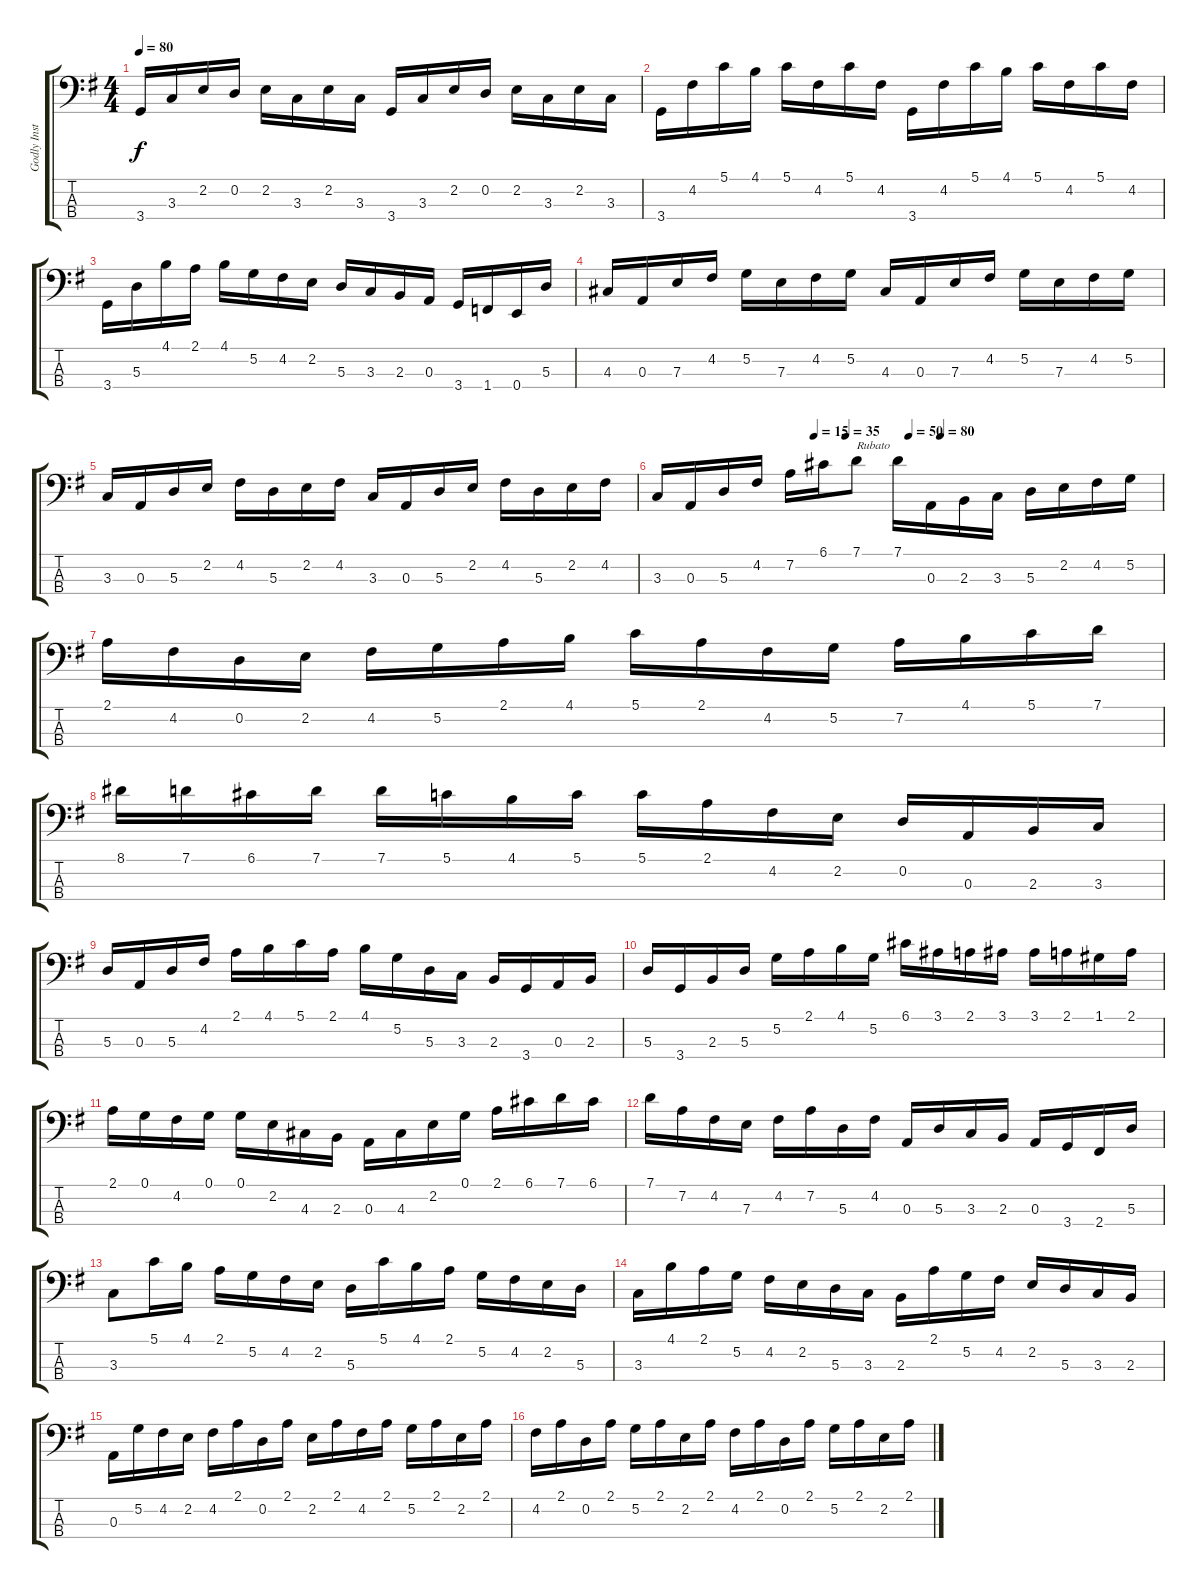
\track ("Godly Instrument" "Godly Inst") {instrument electricbassfinger}
\staff {score tabs}
\tuning (G2 D2 A1 E1) {hide}
\ts (4 4)
\tempo 80
\clef f4
\ks g
3.4.16{dy f} 3.3.16 2.2.16 0.2.16 2.2.16 3.3.16 2.2.16 3.3.16 3.4.16 3.3.16 2.2.16 0.2.16 2.2.16 3.3.16 2.2.16 3.3.16 |
3.4.16 4.2.16 5.1.16 4.1.16 5.1.16 4.2.16 5.1.16 4.2.16 3.4.16 4.2.16 5.1.16 4.1.16 5.1.16 4.2.16 5.1.16 4.2.16 |
3.4.16 5.3.16 4.1.16 2.1.16 4.1.16 5.2.16 4.2.16 2.2.16 5.3.16 3.3.16 2.3.16 0.3.16 3.4.16 1.4.16 0.4.16 5.3.16 |
4.3.16 0.3.16 7.3.16 4.2.16 5.2.16 7.3.16 4.2.16 5.2.16 4.3.16 0.3.16 7.3.16 4.2.16 5.2.16 7.3.16 4.2.16 5.2.16 |
3.3.16 0.3.16 5.3.16 2.2.16 4.2.16 5.3.16 2.2.16 4.2.16 3.3.16 0.3.16 5.3.16 2.2.16 4.2.16 5.3.16 2.2.16 4.2.16 |
\tempo (15 0.3125)
\tempo (35 0.375)
\tempo (50 0.5)
\tempo (80 0.5625)
3.3.16 0.3.16 5.3.16 4.2.16 7.2.16 6.1.16 7.1.8{txt "Rubato"} 7.1.16 0.3.16 2.3.16 3.3.16 5.3.16 2.2.16 4.2.16 5.2.16 |
2.1.16 4.2.16 0.2.16 2.2.16 4.2.16 5.2.16 2.1.16 4.1.16 5.1.16 2.1.16 4.2.16 5.2.16 7.2.16 4.1.16 5.1.16 7.1.16 |
8.1.16 7.1.16 6.1.16 7.1.16 7.1.16 5.1.16 4.1.16 5.1.16 5.1.16 2.1.16 4.2.16 2.2.16 0.2.16 0.3.16 2.3.16 3.3.16 |
5.3.16 0.3.16 5.3.16 4.2.16 2.1.16 4.1.16 5.1.16 2.1.16 4.1.16 5.2.16 5.3.16 3.3.16 2.3.16 3.4.16 0.3.16 2.3.16 |
5.3.16 3.4.16 2.3.16 5.3.16 5.2.16 2.1.16 4.1.16 5.2.16 6.1.16 3.1.16 2.1.16 3.1.16 3.1.16 2.1.16 1.1.16 2.1.16 |
2.1.16 0.1.16 4.2.16 0.1.16 0.1.16 2.2.16 4.3.16 2.3.16 0.3.16 4.3.16 2.2.16 0.1.16 2.1.16 6.1.16 7.1.16 6.1.16 |
7.1.16 7.2.16 4.2.16 7.3.16 4.2.16 7.2.16 5.3.16 4.2.16 0.3.16 5.3.16 3.3.16 2.3.16 0.3.16 3.4.16 2.4.16 5.3.16 |
3.3.8 5.1.16 4.1.16 2.1.16 5.2.16 4.2.16 2.2.16 5.3.16 5.1.16 4.1.16 2.1.16 5.2.16 4.2.16 2.2.16 5.3.16 |
3.3.16 4.1.16 2.1.16 5.2.16 4.2.16 2.2.16 5.3.16 3.3.16 2.3.16 2.1.16 5.2.16 4.2.16 2.2.16 5.3.16 3.3.16 2.3.16 |
0.3.16 5.2.16 4.2.16 2.2.16 4.2.16 2.1.16 0.2.16 2.1.16 2.2.16 2.1.16 4.2.16 2.1.16 5.2.16 2.1.16 2.2.16 2.1.16 |
4.2.16 2.1.16 0.2.16 2.1.16 5.2.16 2.1.16 2.2.16 2.1.16 4.2.16 2.1.16 0.2.16 2.1.16 5.2.16 2.1.16 2.2.16 2.1.16
